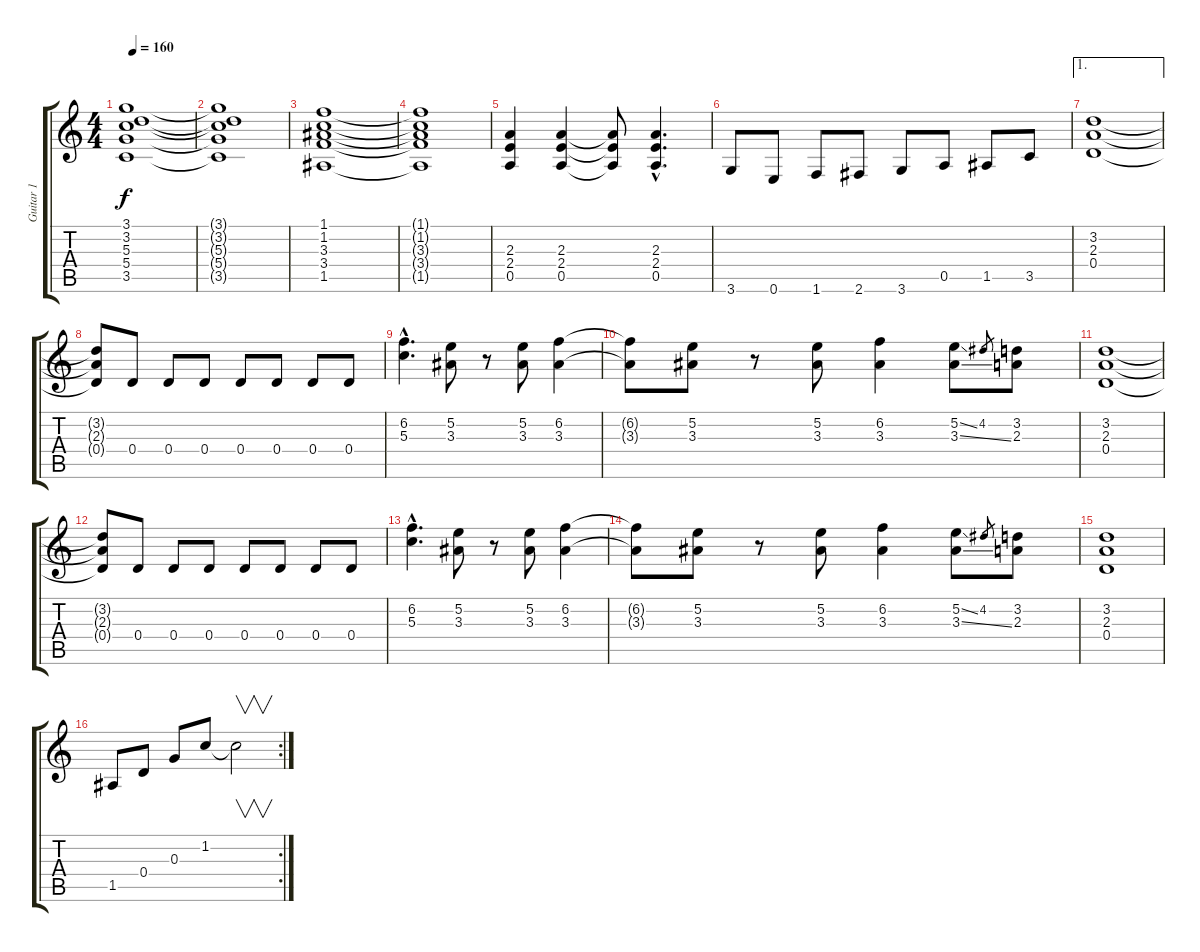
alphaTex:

\track ("Guitar 1" "Guitar 1") {instrument overdrivenguitar}
\staff {score tabs}
\tuning (E4 B3 G3 D3 A2 E2) {hide}
\ts (4 4)
\tempo 160
\clef g2
\ks c
(3.1 3.2 5.3 5.4 3.5).1{dy f} |
(3.1{t} 3.2{t} 5.3{t} 5.4{t} 3.5{t}).1 |
(1.1 1.2 3.3 3.4 1.5).1 |
(1.1{t} 1.2{t} 3.3{t} 3.4{t} 1.5{t}).1 |
(2.3 2.4 0.5).4 (2.3 2.4 0.5).4 (2.3{t} 2.4{t} 0.5{t}).8 (2.3{hac} 2.4{hac} 0.5{hac}).4{d} |
3.6.8 0.6.8 1.6.8 2.6.8 3.6.8 0.5.8 1.5.8 3.5.8 |
\ae 1
(3.2 2.3 0.4).1 |
(3.2{t} 2.3{t} 0.4{t}).8 0.4.8 0.4.8 0.4.8 0.4.8 0.4.8 0.4.8 0.4.8 |
(6.2{hac} 5.3{hac}).4{d} (5.2 3.3).8 r.8 (5.2 3.3).8 (6.2 3.3).4 |
(6.2{t} 3.3{t}).8 (5.2 3.3).8 r.8 (5.2 3.3).8 (6.2 3.3).4 (5.2{ss} 3.3{ss}).8 4.2.8{gr} (3.2 2.3).8 |
(3.2 2.3 0.4).1 |
(3.2{t} 2.3{t} 0.4{t}).8 0.4.8 0.4.8 0.4.8 0.4.8 0.4.8 0.4.8 0.4.8 |
(6.2{hac} 5.3{hac}).4{d} (5.2 3.3).8 r.8 (5.2 3.3).8 (6.2 3.3).4 |
(6.2{t} 3.3{t}).8 (5.2 3.3).8 r.8 (5.2 3.3).8 (6.2 3.3).4 (5.2{ss} 3.3{ss}).8 4.2.8{gr} (3.2 2.3).8 |
(3.2 2.3 0.4).1 |
\rc 2
1.5.8 0.4.8 0.3.8 1.2.8 1.2{t}.2{v}
